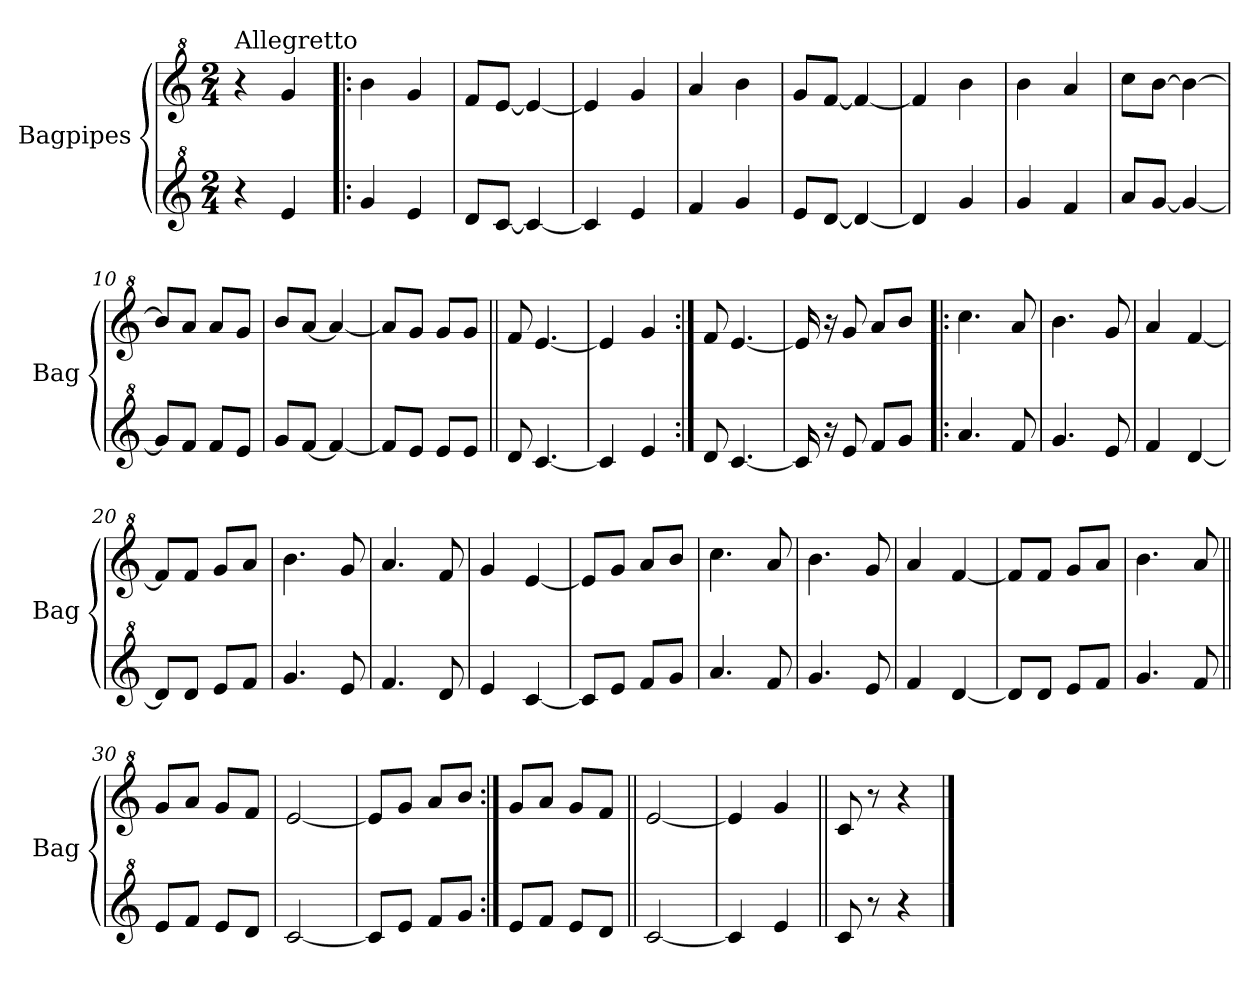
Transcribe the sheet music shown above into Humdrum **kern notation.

**kern	**kern
*part2	*part1
*staff2	*staff1
*I"Bagpipes	*I"Bagpipes
*I'Bag	*I'Bag
*clefG^2	*clefG^2
*k[]	*k[]
*C:	*C:
*M2/4	*M2/4
=1	=1
!	!LO:TX:a:t=Allegretto
4r	4r
4ee/	4gg/
=2!|:	=2!|:
4gg/	4bb\
4ee/	4gg/
=3	=3
8dd/L	8ff/L
[8cc/J	[8ee/J
4cc/_	4ee/_
=4	=4
4cc/]	4ee/]
4ee/	4gg/
=5	=5
4ff/	4aa/
4gg/	4bb\
=6	=6
8ee/L	8gg/L
[8dd/J	[8ff/J
4dd/_	4ff/_
=7	=7
4dd/]	4ff/]
4gg/	4bb\
=8	=8
4gg/	4bb\
4ff/	4aa/
=9	=9
8aa/L	8ccc\L
[8gg/J	[8bb\J
4gg/_	4bb\_
=10	=10
8gg/L]	8bb/L]
8ff/J	8aa/J
8ff/L	8aa/L
8ee/J	8gg/J
=11	=11
8gg/L	8bb/L
[8ff/J	[8aa/J
4ff/_	4aa/_
=12	=12
8ff/L]	8aa/L]
8ee/J	8gg/J
8ee/L	8gg/L
8ee/J	8gg/J
=13||	=13||
8dd/	8ff/
[4.cc/	[4.ee/
!!LO:LB:g=z
=14	=14
4cc/]	4ee/]
4ee/	4gg/
=15:|!	=15:|!
8dd/	8ff/
[4.cc/	[4.ee/
=16	=16
16cc/]	16ee/]
16r	16r
8ee/	8gg/
8ff/L	8aa/L
8gg/J	8bb/J
=17!|:	=17!|:
4.aa/	4.ccc\
8ff/	8aa/
=18	=18
4.gg/	4.bb\
8ee/	8gg/
=19	=19
4ff/	4aa/
[4dd/	[4ff/
=20	=20
8dd/L]	8ff/L]
8dd/J	8ff/J
8ee/L	8gg/L
8ff/J	8aa/J
=21	=21
4.gg/	4.bb\
8ee/	8gg/
=22	=22
4.ff/	4.aa/
8dd/	8ff/
=23	=23
4ee/	4gg/
[4cc/	[4ee/
=24	=24
8cc/L]	8ee/L]
8ee/J	8gg/J
8ff/L	8aa/L
8gg/J	8bb/J
=25	=25
4.aa/	4.ccc\
8ff/	8aa/
!!LO:LB:g=z
=26	=26
4.gg/	4.bb\
8ee/	8gg/
=27	=27
4ff/	4aa/
[4dd/	[4ff/
=28	=28
8dd/L]	8ff/L]
8dd/J	8ff/J
8ee/L	8gg/L
8ff/J	8aa/J
=29	=29
4.gg/	4.bb\
8ff/	8aa/
=30||	=30||
8ee/L	8gg/L
8ff/J	8aa/J
8ee/L	8gg/L
8dd/J	8ff/J
=31	=31
[2cc/	[2ee/
=32	=32
8cc/L]	8ee/L]
8ee/J	8gg/J
8ff/L	8aa/L
8gg/J	8bb/J
=33:|!	=33:|!
8ee/L	8gg/L
8ff/J	8aa/J
8ee/L	8gg/L
8dd/J	8ff/J
=34||	=34||
[2cc/	[2ee/
=35	=35
4cc/]	4ee/]
4ee/	4gg/
=36||	=36||
8cc/	8cc/
8r	8r
4r	4r
==	==
*-	*-
